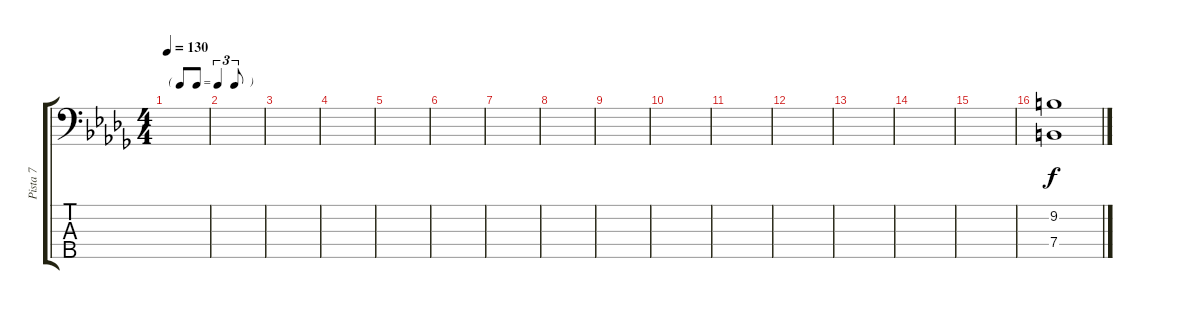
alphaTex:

\track ("Pista 7" "Pista 7") {instrument electricbassfinger}
\staff {score tabs}
\tuning (G2 D2 A1 E1 B0) {hide}
\ts (4 4)
\tf triplet8th
\tempo 130
\clef f4
\ks db
|
|
|
|
|
|
|
|
|
|
|
|
|
|
|
(9.2 7.4).1{instrument stringensemble1}
